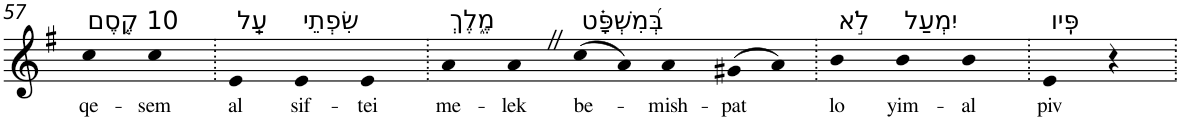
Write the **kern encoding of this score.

**kern	**text
*part1	*part1
*staff1	*staff1
*I"Piano	*
*I'Pno	*
!!LO:PB:g=z
*clefG2	*
*k[f#]	*
*G:	*
=57	=57
!LO:TX:a:t=10 קֶ֤סֶם	!
!	!LO:LY:b
4cc	qe-
!	!LO:LY:b
4cc	-sem
=58.	=58.
!LO:TX:a:t=עַֽל	!
!	!LO:LY:b
4e	al
!LO:TX:a:t=שִׂפְתֵי	!
!	!LO:LY:b
4e	sif-
!	!LO:LY:b
4e	-tei
=59.	=59.
!LO:TX:a:t=מֶ֑לֶךְ	!
!	!LO:LY:b
4a	me-
!	!LO:LY:b
4aZ	-lek
!LO:TX:a:t=בְּ֝מִשְׁפָּ֗ט	!
!	!LO:LY:b
(>8cc	be-
8a)	.
!	!LO:LY:b
4a	-mish-
!	!LO:LY:b
(>8g#X	-pat
8a)	.
=60.	=60.
!LO:TX:a:t=לֹ֣א	!
!	!LO:LY:b
4b	lo
!LO:TX:a:t=יִמְעַל	!
!	!LO:LY:b
4b	yim-
!	!LO:LY:b
4b	-al
=61.	=61.
!LO:TX:a:t=פִּֽיו	!
!	!LO:LY:b
4e	piv
4r	.
=.	=.
*-	*-
